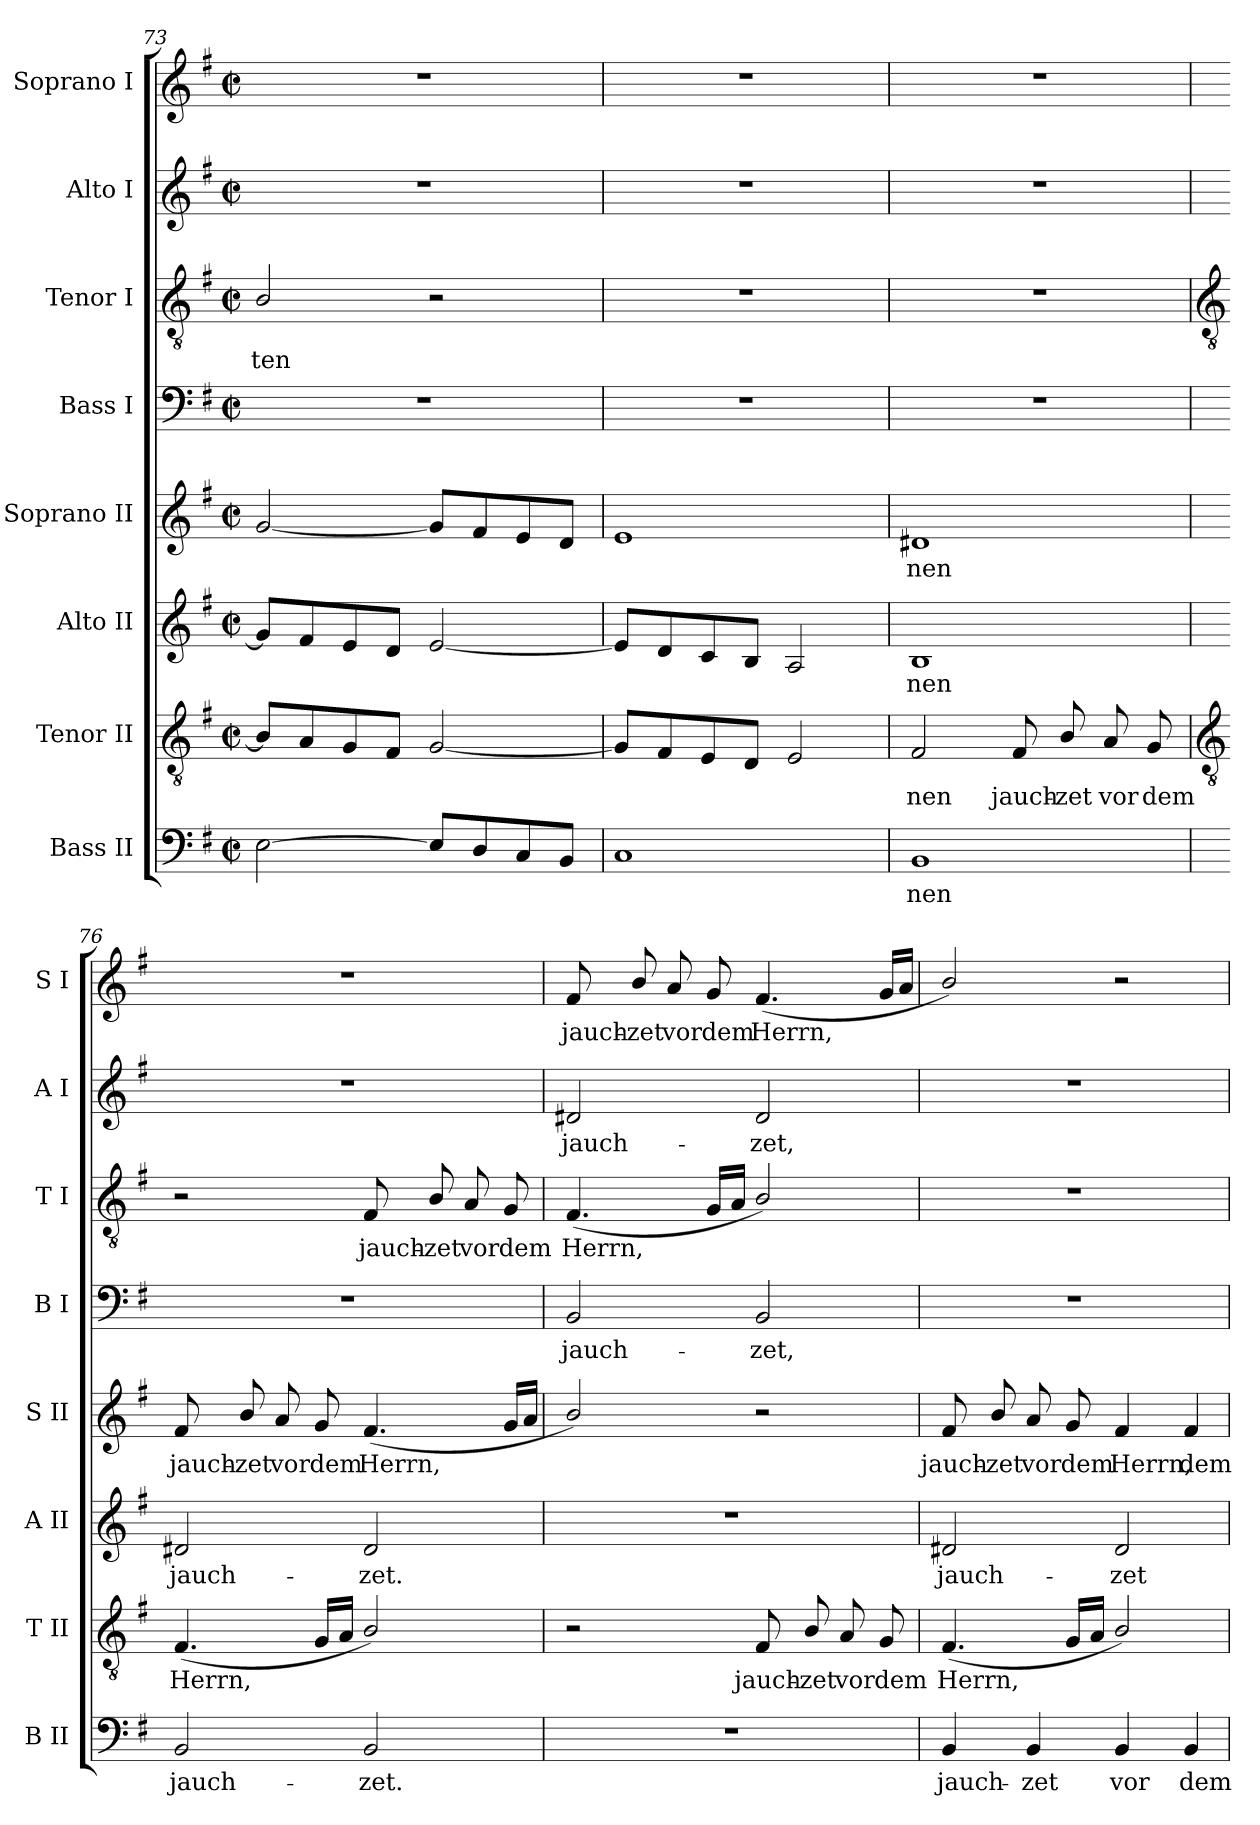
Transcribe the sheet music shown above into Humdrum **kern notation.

**kern	**text	**kern	**text	**kern	**text	**kern	**text	**kern	**text	**kern	**text	**kern	**text	**kern	**text
*part8	*part8	*part7	*part7	*part6	*part6	*part5	*part5	*part4	*part4	*part3	*part3	*part2	*part2	*part1	*part1
*staff8	*staff8	*staff7	*staff7	*staff6	*staff6	*staff5	*staff5	*staff4	*staff4	*staff3	*staff3	*staff2	*staff2	*staff1	*staff1
*I"Bass II	*	*I"Tenor II	*	*I"Alto II	*	*I"Soprano II	*	*I"Bass I	*	*I"Tenor I	*	*I"Alto I	*	*I"Soprano I	*
*I'B II	*	*I'T II	*	*I'A II	*	*I'S II	*	*I'B I	*	*I'T I	*	*I'A I	*	*I'S I	*
!!LO:LB:g=z
*clefF4	*	*clefGv2	*	*clefG2	*	*clefG2	*	*clefF4	*	*clefGv2	*	*clefG2	*	*clefG2	*
*k[f#]	*	*k[f#]	*	*k[f#]	*	*k[f#]	*	*k[f#]	*	*k[f#]	*	*k[f#]	*	*k[f#]	*
*G:	*	*G:	*	*G:	*	*G:	*	*G:	*	*G:	*	*G:	*	*G:	*
*M2/2	*	*M2/2	*	*M2/2	*	*M2/2	*	*M2/2	*	*M2/2	*	*M2/2	*	*M2/2	*
*met(c|)	*	*met(c|)	*	*met(c|)	*	*met(c|)	*	*met(c|)	*	*met(c|)	*	*met(c|)	*	*met(c|)	*
=73	=73	=73	=73	=73	=73	=73	=73	=73	=73	=73	=73	=73	=73	=73	=73
!	!	!	!	!	!	!	!	!	!	!	!LO:LY:b	!	!	!	!
[2E	.	8BL]	.	8gL]	.	[2g	.	1r	.	2B/	-ten	1r	.	1r	.
.	.	8A	.	8f#	.	.	.	.	.	.	.	.	.	.	.
.	.	8G	.	8e	.	.	.	.	.	.	.	.	.	.	.
.	.	8F#J	.	8dJ	.	.	.	.	.	.	.	.	.	.	.
8EL]	.	[2G	.	[2e	.	8gL]	.	.	.	2r	.	.	.	.	.
8D	.	.	.	.	.	8f#	.	.	.	.	.	.	.	.	.
8C	.	.	.	.	.	8e	.	.	.	.	.	.	.	.	.
8BBJ	.	.	.	.	.	8dJ	.	.	.	.	.	.	.	.	.
=74	=74	=74	=74	=74	=74	=74	=74	=74	=74	=74	=74	=74	=74	=74	=74
1C	.	8GL]	.	8eL]	.	1e	.	1r	.	1r	.	1r	.	1r	.
.	.	8F#	.	8d	.	.	.	.	.	.	.	.	.	.	.
.	.	8E	.	8c	.	.	.	.	.	.	.	.	.	.	.
.	.	8DJ	.	8BJ	.	.	.	.	.	.	.	.	.	.	.
.	.	2E	.	2A	.	.	.	.	.	.	.	.	.	.	.
=75	=75	=75	=75	=75	=75	=75	=75	=75	=75	=75	=75	=75	=75	=75	=75
!	!LO:LY:b	!	!LO:LY:b	!	!LO:LY:b	!	!LO:LY:b	!	!	!	!	!	!	!	!
1BB	nen	2F#	nen	1B	nen	1d#X	nen	1r	.	1r	.	1r	.	1r	.
!	!	!	!LO:LY:b	!	!	!	!	!	!	!	!	!	!	!	!
.	.	8F#	jauch-	.	.	.	.	.	.	.	.	.	.	.	.
!	!	!	!LO:LY:b	!	!	!	!	!	!	!	!	!	!	!	!
.	.	8B/	-zet	.	.	.	.	.	.	.	.	.	.	.	.
!	!	!	!LO:LY:b	!	!	!	!	!	!	!	!	!	!	!	!
.	.	8A	vor	.	.	.	.	.	.	.	.	.	.	.	.
!	!	!	!LO:LY:b	!	!	!	!	!	!	!	!	!	!	!	!
.	.	8G	dem	.	.	.	.	.	.	.	.	.	.	.	.
!!LO:LB:g=z
=76	=76	=76	=76	=76	=76	=76	=76	=76	=76	=76	=76	=76	=76	=76	=76
*	*	*clefGv2	*	*	*	*	*	*	*	*clefGv2	*	*	*	*	*
!	!LO:LY:b	!	!LO:LY:b	!	!LO:LY:b	!	!LO:LY:b	!	!	!	!	!	!	!	!
2BB	jauch-	(<4.F#	Herrn,	2d#X	jauch-	8f#	jauch-	1r	.	2r	.	1r	.	1r	.
!	!	!	!	!	!	!	!LO:LY:b	!	!	!	!	!	!	!	!
.	.	.	.	.	.	8b/	-zet	.	.	.	.	.	.	.	.
!	!	!	!	!	!	!	!LO:LY:b	!	!	!	!	!	!	!	!
.	.	.	.	.	.	8a	vor	.	.	.	.	.	.	.	.
!	!	!	!	!	!	!	!LO:LY:b	!	!	!	!	!	!	!	!
.	.	16GLL	.	.	.	8g	dem	.	.	.	.	.	.	.	.
.	.	16AJJ	.	.	.	.	.	.	.	.	.	.	.	.	.
!	!LO:LY:b	!	!	!	!LO:LY:b	!	!LO:LY:b	!	!	!	!LO:LY:b	!	!	!	!
2BB	-zet.	2B/)	.	2d#	-zet.	(<4.f#	Herrn,	.	.	8F#	jauch-	.	.	.	.
!	!	!	!	!	!	!	!	!	!	!	!LO:LY:b	!	!	!	!
.	.	.	.	.	.	.	.	.	.	8B/	-zet	.	.	.	.
!	!	!	!	!	!	!	!	!	!	!	!LO:LY:b	!	!	!	!
.	.	.	.	.	.	.	.	.	.	8A	vor	.	.	.	.
!	!	!	!	!	!	!	!	!	!	!	!LO:LY:b	!	!	!	!
.	.	.	.	.	.	16gLL	.	.	.	8G	dem	.	.	.	.
.	.	.	.	.	.	16aJJ	.	.	.	.	.	.	.	.	.
=77	=77	=77	=77	=77	=77	=77	=77	=77	=77	=77	=77	=77	=77	=77	=77
!	!	!	!	!	!	!	!	!	!LO:LY:b	!	!LO:LY:b	!	!LO:LY:b	!	!LO:LY:b
1r	.	2r	.	1r	.	2b/)	.	2BB	jauch-	(<4.F#	Herrn,	2d#X	jauch-	8f#	jauch-
!	!	!	!	!	!	!	!	!	!	!	!	!	!	!	!LO:LY:b
.	.	.	.	.	.	.	.	.	.	.	.	.	.	8b/	-zet
!	!	!	!	!	!	!	!	!	!	!	!	!	!	!	!LO:LY:b
.	.	.	.	.	.	.	.	.	.	.	.	.	.	8a	vor
!	!	!	!	!	!	!	!	!	!	!	!	!	!	!	!LO:LY:b
.	.	.	.	.	.	.	.	.	.	16GLL	.	.	.	8g	dem
.	.	.	.	.	.	.	.	.	.	16AJJ	.	.	.	.	.
!	!	!	!LO:LY:b	!	!	!	!	!	!LO:LY:b	!	!	!	!LO:LY:b	!	!LO:LY:b
.	.	8F#	jauch-	.	.	2r	.	2BB	-zet,	2B/)	.	2d#	-zet,	(<4.f#	Herrn,
!	!	!	!LO:LY:b	!	!	!	!	!	!	!	!	!	!	!	!
.	.	8B/	-zet	.	.	.	.	.	.	.	.	.	.	.	.
!	!	!	!LO:LY:b	!	!	!	!	!	!	!	!	!	!	!	!
.	.	8A	vor	.	.	.	.	.	.	.	.	.	.	.	.
!	!	!	!LO:LY:b	!	!	!	!	!	!	!	!	!	!	!	!
.	.	8G	dem	.	.	.	.	.	.	.	.	.	.	16gLL	.
.	.	.	.	.	.	.	.	.	.	.	.	.	.	16aJJ	.
=78	=78	=78	=78	=78	=78	=78	=78	=78	=78	=78	=78	=78	=78	=78	=78
!	!LO:LY:b	!	!LO:LY:b	!	!LO:LY:b	!	!LO:LY:b	!	!	!	!	!	!	!	!
4BB	jauch-	(<4.F#	Herrn,	2d#X	jauch-	8f#	jauch-	1r	.	1r	.	1r	.	2b/)	.
!	!	!	!	!	!	!	!LO:LY:b	!	!	!	!	!	!	!	!
.	.	.	.	.	.	8b/	-zet	.	.	.	.	.	.	.	.
!	!LO:LY:b	!	!	!	!	!	!LO:LY:b	!	!	!	!	!	!	!	!
4BB	-zet	.	.	.	.	8a	vor	.	.	.	.	.	.	.	.
!	!	!	!	!	!	!	!LO:LY:b	!	!	!	!	!	!	!	!
.	.	16GLL	.	.	.	8g	dem	.	.	.	.	.	.	.	.
.	.	16AJJ	.	.	.	.	.	.	.	.	.	.	.	.	.
!	!LO:LY:b	!	!	!	!LO:LY:b	!	!LO:LY:b	!	!	!	!	!	!	!	!
4BB	vor	2B/)	.	2d#	-zet	4f#	Herrn,	.	.	.	.	.	.	2r	.
!	!LO:LY:b	!	!	!	!	!	!LO:LY:b	!	!	!	!	!	!	!	!
4BB	dem	.	.	.	.	4f#	dem	.	.	.	.	.	.	.	.
=	=	=	=	=	=	=	=	=	=	=	=	=	=	=	=
*-	*-	*-	*-	*-	*-	*-	*-	*-	*-	*-	*-	*-	*-	*-	*-
